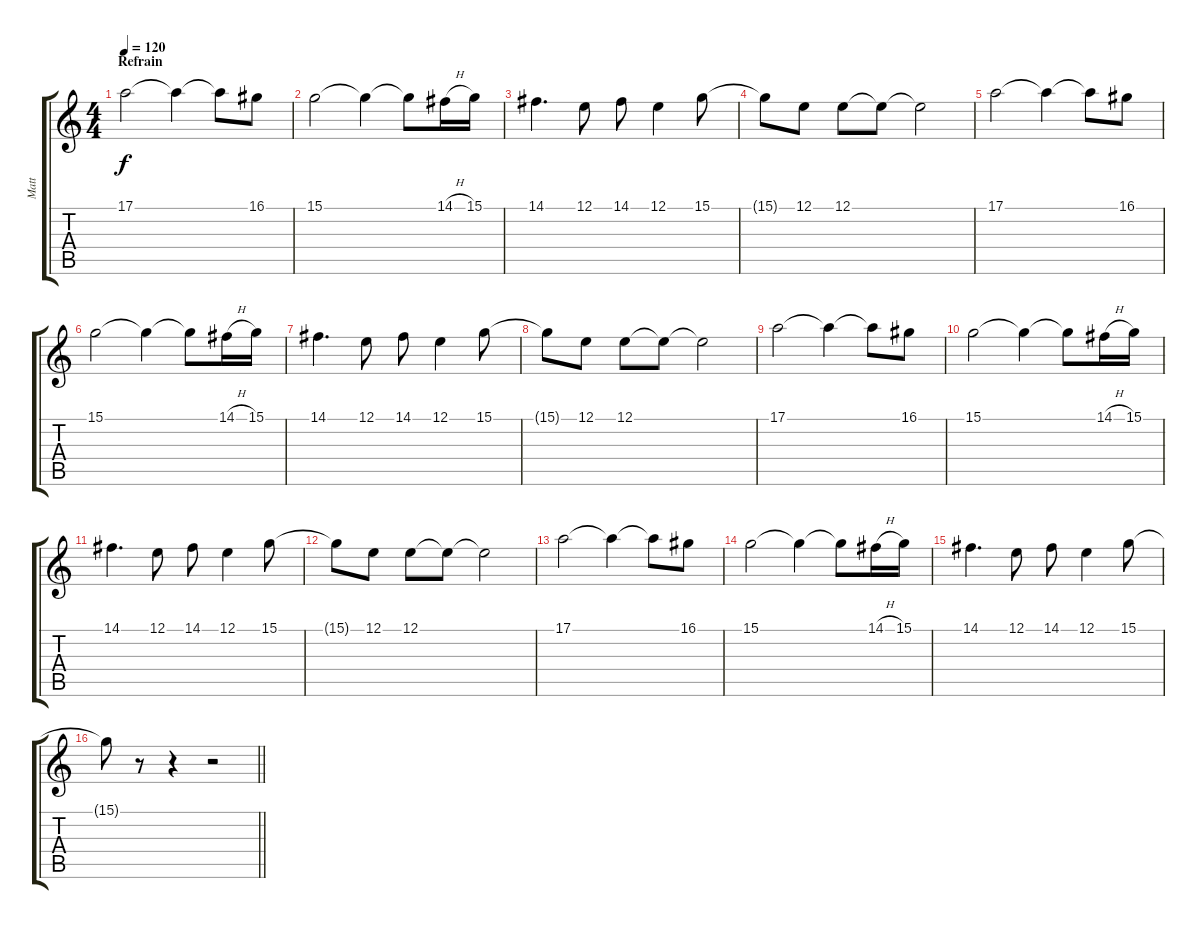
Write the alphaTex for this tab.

\track ("Matt" "Matt") {instrument brasssection}
\staff {score tabs}
\tuning (E4 B3 G3 D3 A2 E2) {hide}
\ts (4 4)
\section ("" "Refrain")
\tempo 120
\clef g2
\ks c
17.1.2{dy f} 17.1{t}.4 17.1{t}.8 16.1.8 |
15.1.2 15.1{t}.4 15.1{t}.8 14.1{h}.16 15.1.16 |
14.1.4{d} 12.1.8 14.1.8 12.1.4 15.1.8 |
15.1{t}.8 12.1.8 12.1.8 12.1{t}.8 12.1{t}.2 |
17.1.2 17.1{t}.4 17.1{t}.8 16.1.8 |
15.1.2 15.1{t}.4 15.1{t}.8 14.1{h}.16 15.1.16 |
14.1.4{d} 12.1.8 14.1.8 12.1.4 15.1.8 |
15.1{t}.8 12.1.8 12.1.8 12.1{t}.8 12.1{t}.2 |
17.1.2 17.1{t}.4 17.1{t}.8 16.1.8 |
15.1.2 15.1{t}.4 15.1{t}.8 14.1{h}.16 15.1.16 |
14.1.4{d} 12.1.8 14.1.8 12.1.4 15.1.8 |
15.1{t}.8 12.1.8 12.1.8 12.1{t}.8 12.1{t}.2 |
17.1.2 17.1{t}.4 17.1{t}.8 16.1.8 |
15.1.2 15.1{t}.4 15.1{t}.8 14.1{h}.16 15.1.16 |
14.1.4{d} 12.1.8 14.1.8 12.1.4 15.1.8 |
\barLineRight lightlight
15.1{t}.8 r.8 r.4 r.2
